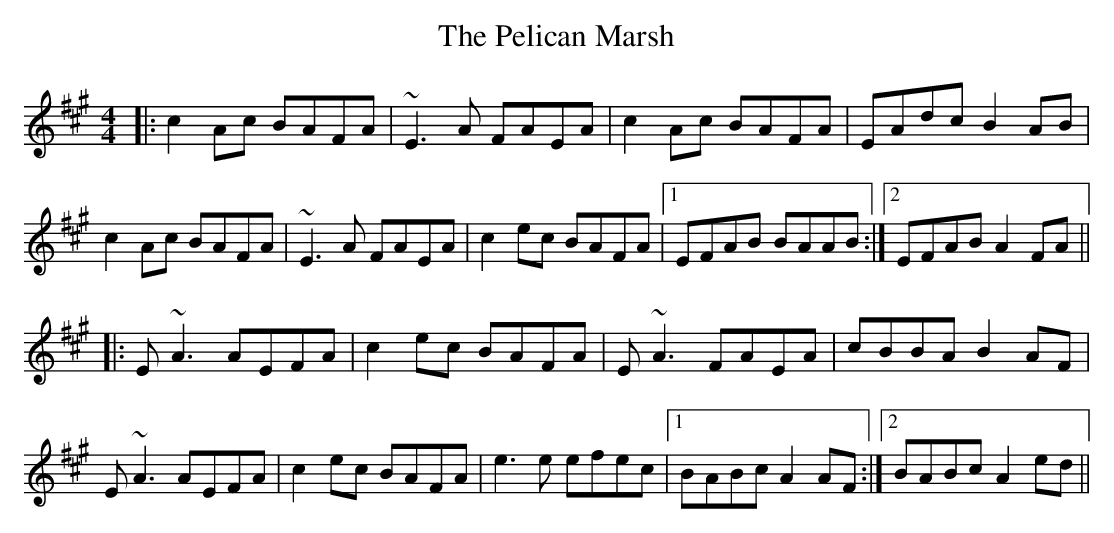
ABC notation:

X:1
T: The Pelican Marsh
M: 4/4
L: 1/8
K: Amaj
|:c2Ac BAFA|~E3A FAEA|c2Ac BAFA|EAdc B2AB|
c2Ac BAFA|~E3A FAEA|c2ec BAFA|1 EFAB BAAB:|2 EFAB A2FA||
|:E~A3 AEFA|c2ec BAFA|E~A3 FAEA|cBBA B2AF|
E~A3 AEFA|c2ec BAFA|e3e efec|1 BABc A2AF:|2 BABc A2ed||
